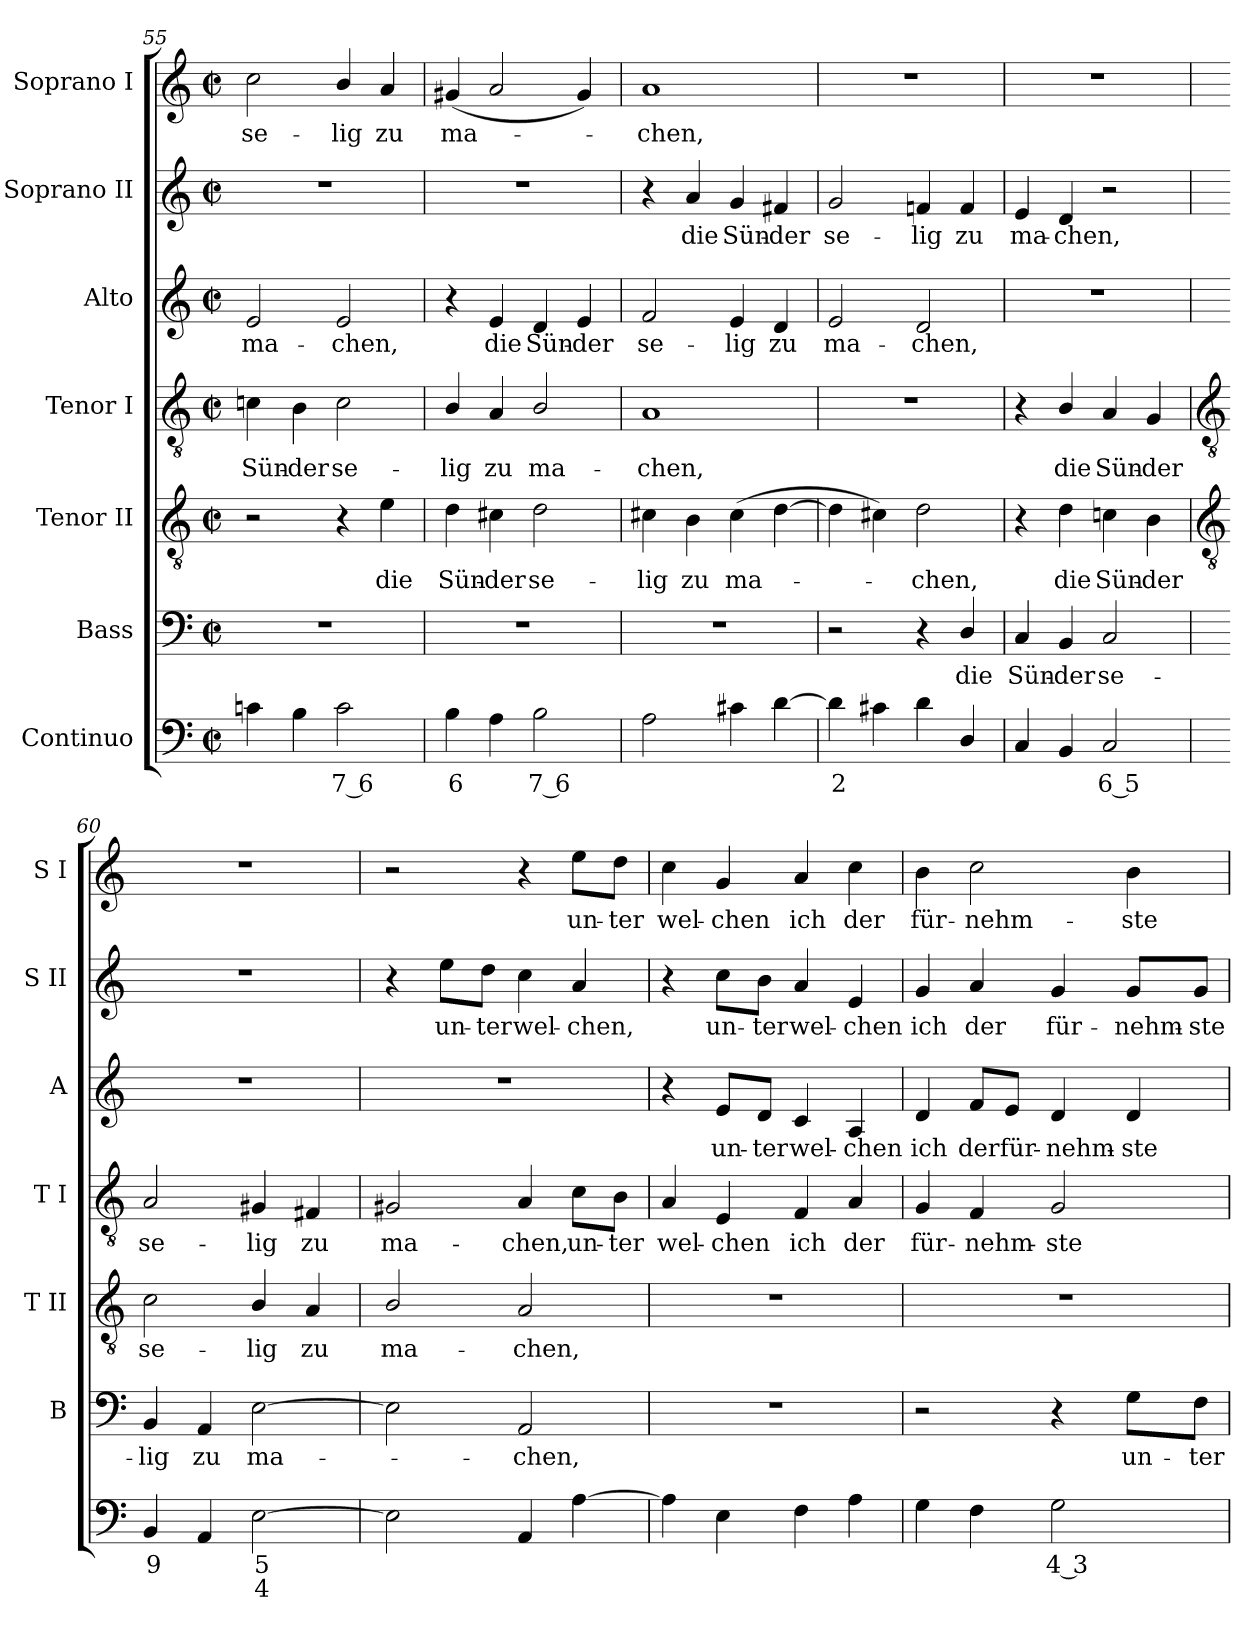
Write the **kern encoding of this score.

**kern	**text	**text	**kern	**text	**kern	**text	**kern	**text	**kern	**text	**kern	**text	**kern	**text
*part7	*part7	*part7	*part6	*part6	*part5	*part5	*part4	*part4	*part3	*part3	*part2	*part2	*part1	*part1
*staff7	*staff7	*staff7	*staff6	*staff6	*staff5	*staff5	*staff4	*staff4	*staff3	*staff3	*staff2	*staff2	*staff1	*staff1
*I"Continuo	*	*	*I"Bass	*	*I"Tenor II	*	*I"Tenor I	*	*I"Alto	*	*I"Soprano II	*	*I"Soprano I	*
*	*	*	*I'B	*	*I'T II	*	*I'T I	*	*I'A	*	*I'S II	*	*I'S I	*
*clefF4	*	*	*clefF4	*	*clefGv2	*	*clefGv2	*	*clefG2	*	*clefG2	*	*clefG2	*
*k[]	*	*	*k[]	*	*k[]	*	*k[]	*	*k[]	*	*k[]	*	*k[]	*
*C:	*	*	*C:	*	*C:	*	*C:	*	*C:	*	*C:	*	*C:	*
*M2/2	*	*	*M2/2	*	*M2/2	*	*M2/2	*	*M2/2	*	*M2/2	*	*M2/2	*
*met(c|)	*	*	*met(c|)	*	*met(c|)	*	*met(c|)	*	*met(c|)	*	*met(c|)	*	*met(c|)	*
=55	=55	=55	=55	=55	=55	=55	=55	=55	=55	=55	=55	=55	=55	=55
!	!	!	!	!	!	!	!	!LO:LY:b	!	!LO:LY:b	!	!	!	!LO:LY:b
4cn	.	.	1r	.	2r	.	4cn	Sün-	2e	ma-	1r	.	2cc	se-
!	!	!	!	!	!	!	!	!LO:LY:b	!	!	!	!	!	!
4B	.	.	.	.	.	.	4B	-der	.	.	.	.	.	.
!	!LO:LY:b	!	!	!	!	!	!	!LO:LY:b	!	!LO:LY:b	!	!	!	!LO:LY:b
2c	7 6	.	.	.	4r	.	2c	se-	2e	-chen,	.	.	4b/	-lig
!	!	!	!	!	!	!LO:LY:b	!	!	!	!	!	!	!	!LO:LY:b
.	.	.	.	.	4e	die	.	.	.	.	.	.	4a	zu
=56	=56	=56	=56	=56	=56	=56	=56	=56	=56	=56	=56	=56	=56	=56
!	!LO:LY:b	!	!	!	!	!LO:LY:b	!	!LO:LY:b	!	!	!	!	!	!LO:LY:b
4B	6	.	1r	.	4d	Sün-	4B/	-lig	4r	.	1r	.	(<4g#X	ma-
!	!	!	!	!	!	!LO:LY:b	!	!LO:LY:b	!	!LO:LY:b	!	!	!	!
4A	.	.	.	.	4c#X	-der	4A	zu	4e	die	.	.	2a	.
!	!LO:LY:b	!	!	!	!	!LO:LY:b	!	!LO:LY:b	!	!LO:LY:b	!	!	!	!
2B	7 6	.	.	.	2d	se-	2B/	ma-	4d	Sün-	.	.	.	.
!	!	!	!	!	!	!	!	!	!	!LO:LY:b	!	!	!	!
.	.	.	.	.	.	.	.	.	4e	-der	.	.	4g#)	.
=57	=57	=57	=57	=57	=57	=57	=57	=57	=57	=57	=57	=57	=57	=57
!	!	!	!	!	!	!LO:LY:b	!	!LO:LY:b	!	!LO:LY:b	!	!	!	!LO:LY:b
2A	.	.	1r	.	4c#X	-lig	1A	-chen,	2f	se-	4r	.	1a	chen,
!	!	!	!	!	!	!LO:LY:b	!	!	!	!	!	!LO:LY:b	!	!
.	.	.	.	.	4B	zu	.	.	.	.	4a	die	.	.
!	!	!	!	!	!	!LO:LY:b	!	!	!	!LO:LY:b	!	!LO:LY:b	!	!
4c#X	.	.	.	.	(>4c#	ma-	.	.	4e	-lig	4g	Sün-	.	.
!	!	!	!	!	!	!	!	!	!	!LO:LY:b	!	!LO:LY:b	!	!
[4d	.	.	.	.	[4d	.	.	.	4d	zu	4f#X	-der	.	.
=58	=58	=58	=58	=58	=58	=58	=58	=58	=58	=58	=58	=58	=58	=58
!	!LO:LY:b	!	!	!	!	!	!	!	!	!LO:LY:b	!	!LO:LY:b	!	!
4d]	2	.	2r	.	4d]	.	1r	.	2e	ma-	2g	se-	1r	.
4c#X	.	.	.	.	4c#X)	.	.	.	.	.	.	.	.	.
!	!	!	!	!	!	!LO:LY:b	!	!	!	!LO:LY:b	!	!LO:LY:b	!	!
4d	.	.	4r	.	2d	chen,	.	.	2d	-chen,	4fn	-lig	.	.
!	!	!	!	!LO:LY:b	!	!	!	!	!	!	!	!LO:LY:b	!	!
4D/	.	.	4D/	die	.	.	.	.	.	.	4f	zu	.	.
=59	=59	=59	=59	=59	=59	=59	=59	=59	=59	=59	=59	=59	=59	=59
!	!	!	!	!LO:LY:b	!	!	!	!	!	!	!	!LO:LY:b	!	!
4C	.	.	4C	Sün-	4r	.	4r	.	1r	.	4e	ma-	1r	.
!	!	!	!	!LO:LY:b	!	!LO:LY:b	!	!LO:LY:b	!	!	!	!LO:LY:b	!	!
4BB	.	.	4BB	-der	4d	die	4B/	die	.	.	4d	-chen,	.	.
!	!LO:LY:b	!	!	!LO:LY:b	!	!LO:LY:b	!	!LO:LY:b	!	!	!	!	!	!
2C	6 5	.	2C	se-	4cn	Sün-	4A	Sün-	.	.	2r	.	.	.
!	!	!	!	!	!	!LO:LY:b	!	!LO:LY:b	!	!	!	!	!	!
.	.	.	.	.	4B	-der	4G	-der	.	.	.	.	.	.
!!LO:LB:g=z
=60	=60	=60	=60	=60	=60	=60	=60	=60	=60	=60	=60	=60	=60	=60
*	*	*	*	*	*clefGv2	*	*clefGv2	*	*	*	*	*	*	*
!	!LO:LY:b	!	!	!LO:LY:b	!	!LO:LY:b	!	!LO:LY:b	!	!	!	!	!	!
4BB	9	.	4BB	-lig	2c	se-	2A	se-	1r	.	1r	.	1r	.
!	!	!	!	!LO:LY:b	!	!	!	!	!	!	!	!	!	!
4AA	.	.	4AA	zu	.	.	.	.	.	.	.	.	.	.
!	!LO:LY:b	!LO:LY:b	!	!LO:LY:b	!	!LO:LY:b	!	!LO:LY:b	!	!	!	!	!	!
[2E	5	4	[2E	ma-	4B/	-lig	4G#X	-lig	.	.	.	.	.	.
!	!	!	!	!	!	!LO:LY:b	!	!LO:LY:b	!	!	!	!	!	!
.	.	.	.	.	4A	zu	4F#X	zu	.	.	.	.	.	.
=61	=61	=61	=61	=61	=61	=61	=61	=61	=61	=61	=61	=61	=61	=61
!	!	!	!	!	!	!LO:LY:b	!	!LO:LY:b	!	!	!	!	!	!
2E]	.	.	2E]	.	2B/	ma-	2G#X	ma-	1r	.	4r	.	2r	.
!	!	!	!	!	!	!	!	!	!	!	!	!LO:LY:b	!	!
.	.	.	.	.	.	.	.	.	.	.	8ee\L	un-	.	.
!	!	!	!	!	!	!	!	!	!	!	!	!LO:LY:b	!	!
.	.	.	.	.	.	.	.	.	.	.	8dd\J	-ter	.	.
!	!	!	!	!LO:LY:b	!	!LO:LY:b	!	!LO:LY:b	!	!	!	!LO:LY:b	!	!
4AA	.	.	2AA	chen,	2A	-chen,	4A	-chen,	.	.	4cc	wel-	4r	.
!	!	!	!	!	!	!	!	!LO:LY:b	!	!	!	!LO:LY:b	!	!LO:LY:b
[4A	.	.	.	.	.	.	8c\L	un-	.	.	4a	-chen,	8ee\L	un-
!	!	!	!	!	!	!	!	!LO:LY:b	!	!	!	!	!	!LO:LY:b
.	.	.	.	.	.	.	8B\J	-ter	.	.	.	.	8dd\J	-ter
=62	=62	=62	=62	=62	=62	=62	=62	=62	=62	=62	=62	=62	=62	=62
!	!	!	!	!	!	!	!	!LO:LY:b	!	!	!	!	!	!LO:LY:b
4A]	.	.	1r	.	1r	.	4A	wel-	4r	.	4r	.	4cc	wel-
!	!	!	!	!	!	!	!	!LO:LY:b	!	!LO:LY:b	!	!LO:LY:b	!	!LO:LY:b
4E	.	.	.	.	.	.	4E	-chen	8e/L	un-	8cc\L	un-	4g	-chen
!	!	!	!	!	!	!	!	!	!	!LO:LY:b	!	!LO:LY:b	!	!
.	.	.	.	.	.	.	.	.	8d/J	-ter	8b\J	-ter	.	.
!	!	!	!	!	!	!	!	!LO:LY:b	!	!LO:LY:b	!	!LO:LY:b	!	!LO:LY:b
4F	.	.	.	.	.	.	4F	ich	4c	wel-	4a	wel-	4a	ich
!	!	!	!	!	!	!	!	!LO:LY:b	!	!LO:LY:b	!	!LO:LY:b	!	!LO:LY:b
4A	.	.	.	.	.	.	4A	der	4A	-chen	4e	-chen	4cc	der
=63	=63	=63	=63	=63	=63	=63	=63	=63	=63	=63	=63	=63	=63	=63
!	!	!	!	!	!	!	!	!LO:LY:b	!	!LO:LY:b	!	!LO:LY:b	!	!LO:LY:b
4G	.	.	2r	.	1r	.	4G	für-	4d	ich	4g	ich	4b	für-
!	!	!	!	!	!	!	!	!LO:LY:b	!	!LO:LY:b	!	!LO:LY:b	!	!LO:LY:b
4F	.	.	.	.	.	.	4F	-nehm-	8f/L	der	4a	der	2cc	-nehm-
!	!	!	!	!	!	!	!	!	!	!LO:LY:b	!	!	!	!
.	.	.	.	.	.	.	.	.	8e/J	für-	.	.	.	.
!	!LO:LY:b	!	!	!	!	!	!	!LO:LY:b	!	!LO:LY:b	!	!LO:LY:b	!	!
2G	4 3	.	4r	.	.	.	2G	-ste	4d	-nehm-	4g	für-	.	.
!	!	!	!	!LO:LY:b	!	!	!	!	!	!LO:LY:b	!	!LO:LY:b	!	!LO:LY:b
.	.	.	8G\L	un-	.	.	.	.	4d	-ste	8g/L	-nehm-	4b	-ste
!	!	!	!	!LO:LY:b	!	!	!	!	!	!	!	!LO:LY:b	!	!
.	.	.	8F\J	-ter	.	.	.	.	.	.	8g/J	-ste	.	.
=	=	=	=	=	=	=	=	=	=	=	=	=	=	=
*-	*-	*-	*-	*-	*-	*-	*-	*-	*-	*-	*-	*-	*-	*-
